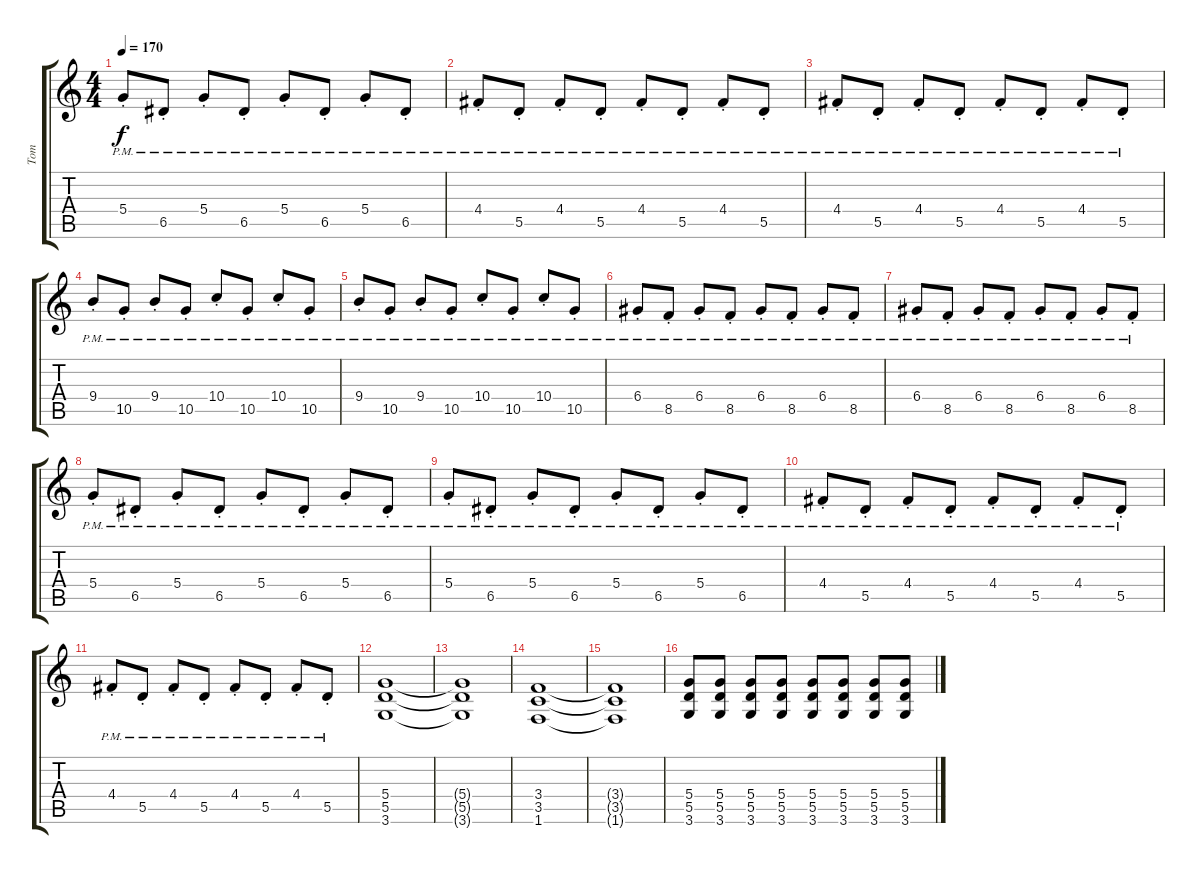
\track ("Tom" "Tom") {instrument distortionguitar}
\staff {score tabs}
\tuning (E4 B3 G3 D3 A2 E2) {hide}
\ts (4 4)
\tempo 170
\clef g2
\ks c
5.4{pm st}.8{dy f} 6.5{pm st}.8 5.4{pm st}.8 6.5{pm st}.8 5.4{pm st}.8 6.5{pm st}.8 5.4{pm st}.8 6.5{pm st}.8 |
4.4{pm st}.8 5.5{pm st}.8 4.4{pm st}.8 5.5{pm st}.8 4.4{pm st}.8 5.5{pm st}.8 4.4{pm st}.8 5.5{pm st}.8 |
4.4{pm st}.8 5.5{pm st}.8 4.4{pm st}.8 5.5{pm st}.8 4.4{pm st}.8 5.5{pm st}.8 4.4{pm st}.8 5.5{pm st}.8 |
9.4{pm st}.8 10.5{pm st}.8 9.4{pm st}.8 10.5{pm st}.8 10.4{pm st}.8 10.5{pm st}.8 10.4{pm st}.8 10.5{pm st}.8 |
9.4{pm st}.8 10.5{pm st}.8 9.4{pm st}.8 10.5{pm st}.8 10.4{pm st}.8 10.5{pm st}.8 10.4{pm st}.8 10.5{pm st}.8 |
6.4{pm st}.8 8.5{pm st}.8 6.4{pm st}.8 8.5{pm st}.8 6.4{pm st}.8 8.5{pm st}.8 6.4{pm st}.8 8.5{pm st}.8 |
6.4{pm st}.8 8.5{pm st}.8 6.4{pm st}.8 8.5{pm st}.8 6.4{pm st}.8 8.5{pm st}.8 6.4{pm st}.8 8.5{pm st}.8 |
5.4{pm st}.8 6.5{pm st}.8 5.4{pm st}.8 6.5{pm st}.8 5.4{pm st}.8 6.5{pm st}.8 5.4{pm st}.8 6.5{pm st}.8 |
5.4{pm st}.8 6.5{pm st}.8 5.4{pm st}.8 6.5{pm st}.8 5.4{pm st}.8 6.5{pm st}.8 5.4{pm st}.8 6.5{pm st}.8 |
4.4{pm st}.8 5.5{pm st}.8 4.4{pm st}.8 5.5{pm st}.8 4.4{pm st}.8 5.5{pm st}.8 4.4{pm st}.8 5.5{pm st}.8 |
4.4{pm st}.8 5.5{pm st}.8 4.4{pm st}.8 5.5{pm st}.8 4.4{pm st}.8 5.5{pm st}.8 4.4{pm st}.8 5.5{pm st}.8 |
(5.4 5.5 3.6).1 |
(5.4{t} 5.5{t} 3.6{t}).1 |
(3.4 3.5 1.6).1 |
(3.4{t} 3.5{t} 1.6{t}).1 |
(5.4 5.5 3.6).8 (5.4 5.5 3.6).8 (5.4 5.5 3.6).8 (5.4 5.5 3.6).8 (5.4 5.5 3.6).8 (5.4 5.5 3.6).8 (5.4 5.5 3.6).8 (5.4 5.5 3.6).8
